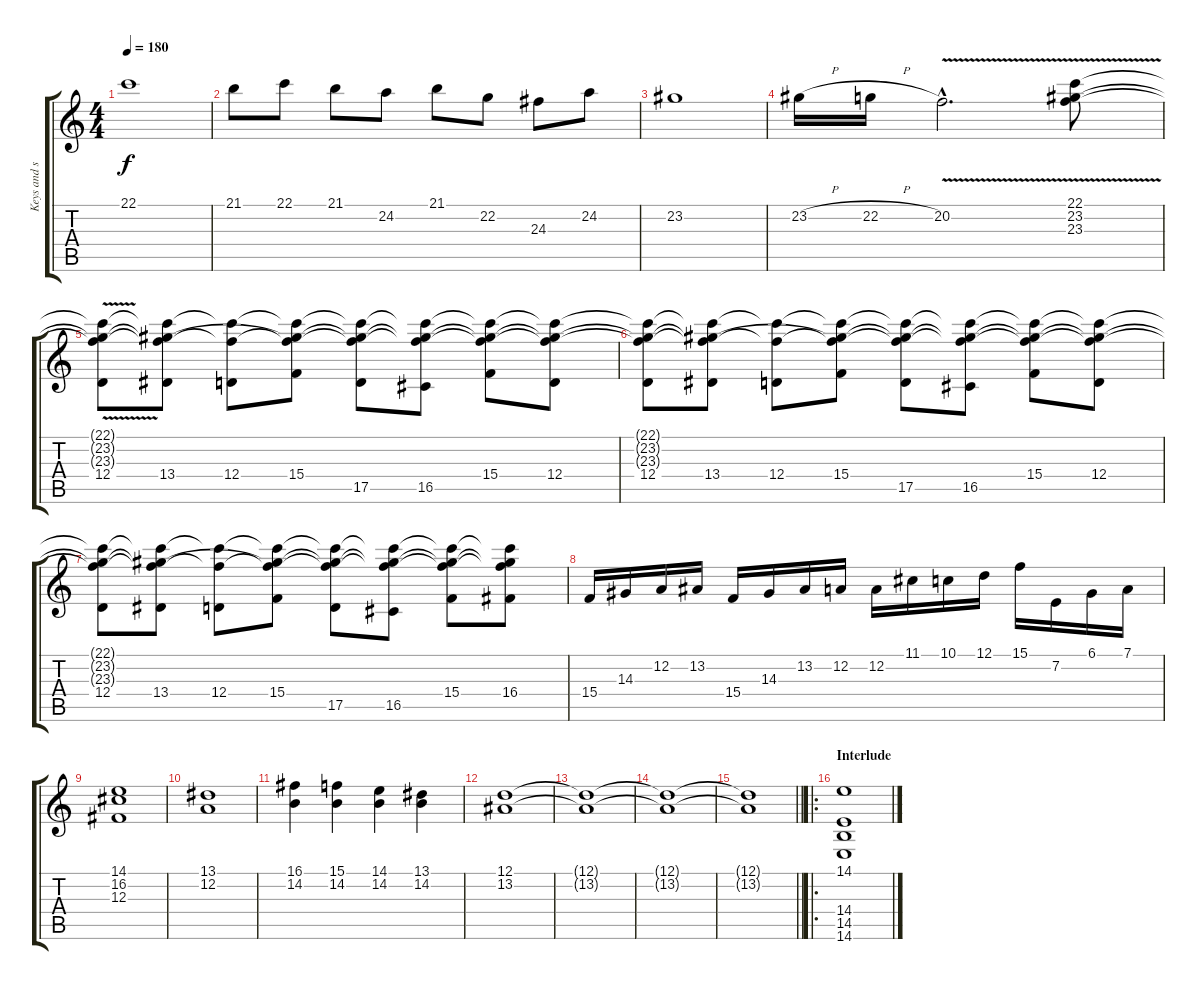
\track ("Keys and synths" "Keys and s") {instrument drawbarorgan}
\staff {score tabs}
\tuning (D4 A3 Gb3 D3 A2 D2) {hide}
\ts (4 4)
\tempo 180
\clef g2
\ks c
22.1.1{dy f} |
21.1.8 22.1.8 21.1.8 24.2.8 21.1.8 22.2.8 24.3.8 24.2.8 |
23.2.1 |
23.2{h}.16 22.2{h}.16 20.2{v hac}.2{d} (22.1{v} 23.2{v} 23.3).8 |
(22.1{t} 23.2{t} 23.3{t} 12.4).8 (22.1{t} 23.2{t} 23.3{t} 13.4).8 (22.1{t} 23.3{t} 12.4).8 (22.1{t} 23.2{t} 23.3{t} 15.4).8 (22.1{t} 23.2{t} 23.3{t} 17.5).8 (22.1{t} 23.2{t} 23.3{t} 16.5).8 (22.1{t} 23.2{t} 23.3{t} 15.4).8 (22.1{t} 23.2{t} 23.3{t} 12.4).8 |
(22.1{t} 23.2{t} 23.3{t} 12.4).8 (22.1{t} 23.2{t} 23.3{t} 13.4).8 (22.1{t} 23.3{t} 12.4).8 (22.1{t} 23.2{t} 23.3{t} 15.4).8 (22.1{t} 23.2{t} 23.3{t} 17.5).8 (22.1{t} 23.2{t} 23.3{t} 16.5).8 (22.1{t} 23.2{t} 23.3{t} 15.4).8 (22.1{t} 23.2{t} 23.3{t} 12.4).8 |
(22.1{t} 23.2{t} 23.3{t} 12.4).8 (22.1{t} 23.2{t} 23.3{t} 13.4).8 (22.1{t} 23.3{t} 12.4).8 (22.1{t} 23.2{t} 23.3{t} 15.4).8 (22.1{t} 23.2{t} 23.3{t} 17.5).8 (22.1{t} 23.2{t} 23.3{t} 16.5).8 (22.1{t} 23.2{t} 23.3{t} 15.4).8 (22.1{t} 23.2{t} 23.3{t} 16.4).8 |
15.4.16 14.3.16 12.2.16 13.2.16 15.4.16 14.3.16 13.2.16 12.2.16 12.2.16 11.1.16 10.1.16 12.1.16 15.1.16 7.2.16 6.1.16 7.1.16 |
(14.1 16.2 12.3).1 |
(13.1 12.2).1 |
(16.1 14.2).4 (15.1 14.2).4 (14.1 14.2).4 (13.1 14.2).4 |
(12.1 13.2).1 |
(12.1{t} 13.2{t}).1 |
(12.1{t} 13.2{t}).1 |
\barLineRight lightlight
(12.1{t} 13.2{t}).1 |
\ro
\section ("" "Interlude")
(14.1 14.4 14.5 14.6).1
